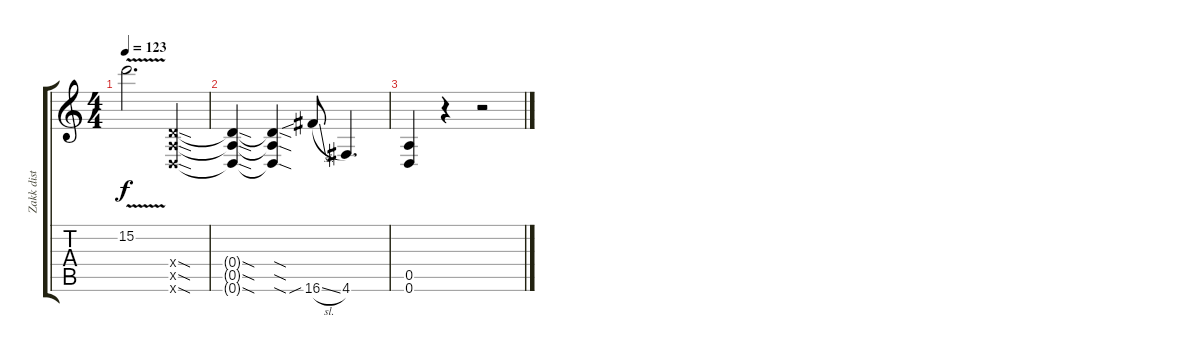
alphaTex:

\track ("Zakk dist electric" "Zakk dist ") {instrument distortionguitar}
\staff {score tabs}
\tuning (D4 B3 G3 D3 A2 D2) {hide}
\ts (4 4)
\tempo 123
\clef g2
\ks c
15.2{v}.2{d dy f} (0.4{sod x} 0.5{sod x} 0.6{sod x}).4 |
(0.4{sod t} 0.5{sod t} 0.6{sod t}).4 (0.4{sod t} 0.5{sod t} 0.6{sod t}).4 16.6{sib sl}.8 4.6.4{d} |
(0.5 0.6).4 r.4 r.2
